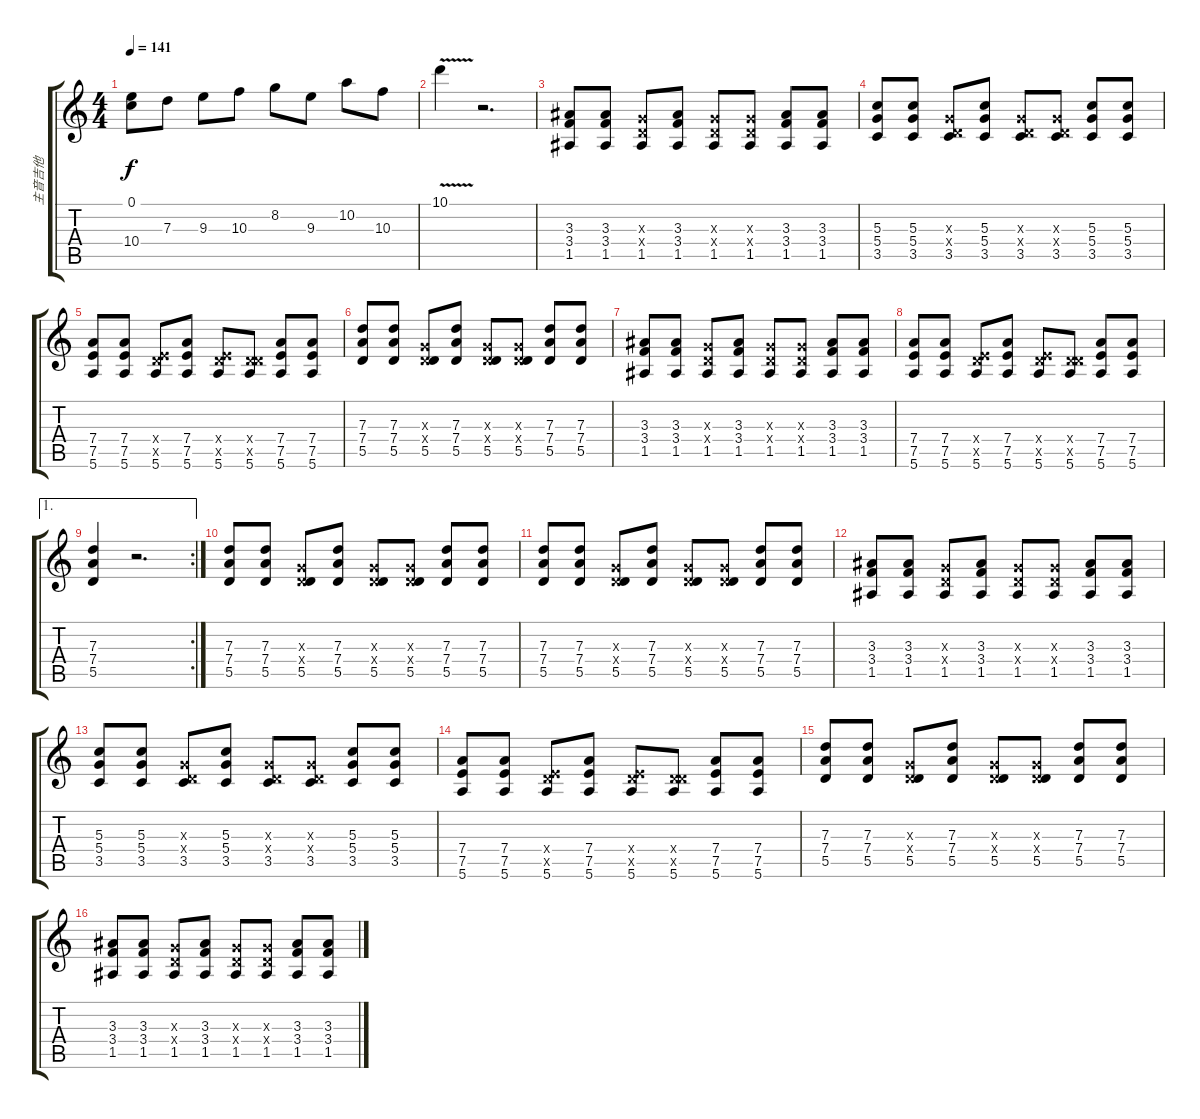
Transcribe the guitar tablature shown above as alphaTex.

\track ("主音吉他" "主音吉他") {instrument overdrivenguitar}
\staff {score tabs}
\tuning (E4 B3 G3 D3 A2 E2) {hide}
\ts (4 4)
\tempo 141
\clef g2
\ks c
(0.1 10.4).8{dy f} 7.3.8 9.3.8 10.3.8 8.2.8 9.3.8 10.2.8 10.3.8 |
10.1{v}.4 r.2{d} |
(3.3 3.4 1.5).8 (3.3 3.4 1.5).8 (0.3{x} 0.4{x} 1.5).8 (3.3 3.4 1.5).8 (0.3{x} 0.4{x} 1.5).8 (0.3{x} 0.4{x} 1.5).8 (3.3 3.4 1.5).8 (3.3 3.4 1.5).8 |
(5.3 5.4 3.5).8 (5.3 5.4 3.5).8 (0.3{x} 0.4{x} 3.5).8 (5.3 5.4 3.5).8 (0.3{x} 0.4{x} 3.5).8 (0.3{x} 0.4{x} 3.5).8 (5.3 5.4 3.5).8 (5.3 5.4 3.5).8 |
(7.4 7.5 5.6).8 (7.4 7.5 5.6).8 (0.4{x} 7.5{x} 5.6).8 (7.4 7.5 5.6).8 (0.4{x} 7.5{x} 5.6).8 (0.4{x} 5.5{x} 5.6).8 (7.4 7.5 5.6).8 (7.4 7.5 5.6).8 |
(7.3 7.4 5.5).8 (7.3 7.4 5.5).8 (0.3{x} 0.4{x} 5.5).8 (7.3 7.4 5.5).8 (0.3{x} 0.4{x} 5.5).8 (0.3{x} 0.4{x} 5.5).8 (7.3 7.4 5.5).8 (7.3 7.4 5.5).8 |
(3.3 3.4 1.5).8 (3.3 3.4 1.5).8 (0.3{x} 0.4{x} 1.5).8 (3.3 3.4 1.5).8 (0.3{x} 0.4{x} 1.5).8 (0.3{x} 0.4{x} 1.5).8 (3.3 3.4 1.5).8 (3.3 3.4 1.5).8 |
(7.4 7.5 5.6).8 (7.4 7.5 5.6).8 (0.4{x} 7.5{x} 5.6).8 (7.4 7.5 5.6).8 (0.4{x} 7.5{x} 5.6).8 (0.4{x} 5.5{x} 5.6).8 (7.4 7.5 5.6).8 (7.4 7.5 5.6).8 |
\ae 1
\rc 2
(7.3 7.4 5.5).4 r.2{d} |
(7.3 7.4 5.5).8 (7.3 7.4 5.5).8 (0.3{x} 0.4{x} 5.5).8 (7.3 7.4 5.5).8 (0.3{x} 0.4{x} 5.5).8 (0.3{x} 0.4{x} 5.5).8 (7.3 7.4 5.5).8 (7.3 7.4 5.5).8 |
(7.3 7.4 5.5).8 (7.3 7.4 5.5).8 (0.3{x} 0.4{x} 5.5).8 (7.3 7.4 5.5).8 (0.3{x} 0.4{x} 5.5).8 (0.3{x} 0.4{x} 5.5).8 (7.3 7.4 5.5).8 (7.3 7.4 5.5).8 |
(3.3 3.4 1.5).8 (3.3 3.4 1.5).8 (0.3{x} 0.4{x} 1.5).8 (3.3 3.4 1.5).8 (0.3{x} 0.4{x} 1.5).8 (0.3{x} 0.4{x} 1.5).8 (3.3 3.4 1.5).8 (3.3 3.4 1.5).8 |
(5.3 5.4 3.5).8 (5.3 5.4 3.5).8 (0.3{x} 0.4{x} 3.5).8 (5.3 5.4 3.5).8 (0.3{x} 0.4{x} 3.5).8 (0.3{x} 0.4{x} 3.5).8 (5.3 5.4 3.5).8 (5.3 5.4 3.5).8 |
(7.4 7.5 5.6).8 (7.4 7.5 5.6).8 (0.4{x} 7.5{x} 5.6).8 (7.4 7.5 5.6).8 (0.4{x} 7.5{x} 5.6).8 (0.4{x} 5.5{x} 5.6).8 (7.4 7.5 5.6).8 (7.4 7.5 5.6).8 |
(7.3 7.4 5.5).8 (7.3 7.4 5.5).8 (0.3{x} 0.4{x} 5.5).8 (7.3 7.4 5.5).8 (0.3{x} 0.4{x} 5.5).8 (0.3{x} 0.4{x} 5.5).8 (7.3 7.4 5.5).8 (7.3 7.4 5.5).8 |
(3.3 3.4 1.5).8 (3.3 3.4 1.5).8 (0.3{x} 0.4{x} 1.5).8 (3.3 3.4 1.5).8 (0.3{x} 0.4{x} 1.5).8 (0.3{x} 0.4{x} 1.5).8 (3.3 3.4 1.5).8 (3.3 3.4 1.5).8
